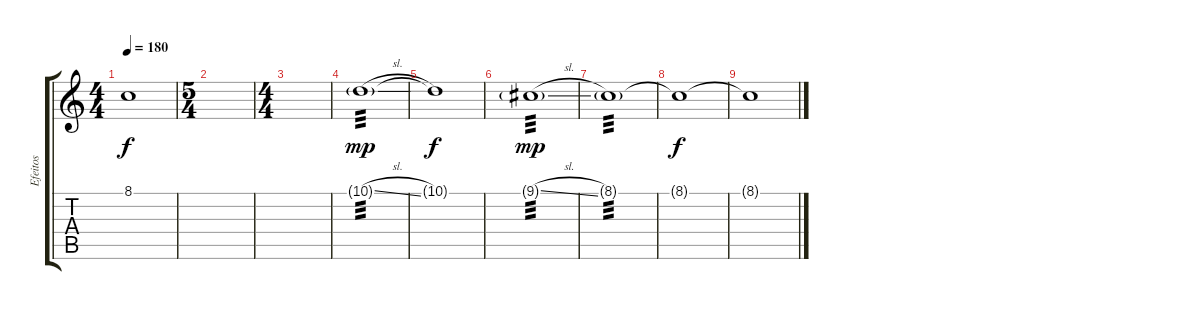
\track ("Efeitos" "Efeitos") {instrument fx5brightness}
\staff {score tabs}
\tuning (E4 B3 G3 D3 A2 E2) {hide}
\ts (4 4)
\tempo 180
\clef g2
\ks c
8.1{t}.1{dy f} |
\ts (5 4)
|
\ts (4 4)
|
10.1{sl g}.1{tp 3 dy mp} |
10.1{t}.1{dy f} |
9.1{sl g}.1{tp 3 dy mp} |
8.1{g}.1{tp 3} |
8.1{t}.1{dy f} |
8.1{t}.1
